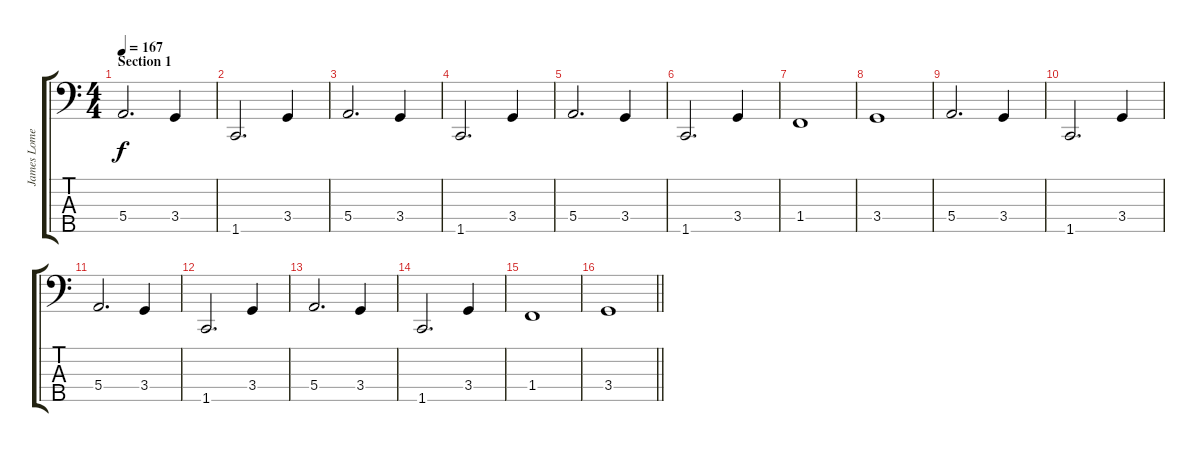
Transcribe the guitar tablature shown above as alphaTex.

\track ("James Lomenzo" "James Lome") {instrument electricbasspick}
\staff {score tabs}
\tuning (G2 D2 A1 E1 B0) {hide}
\ts (4 4)
\section ("" "Section 1")
\tempo 167
\clef f4
\ks c
5.4.2{d dy f instrument electricbasspick} 3.4.4 |
1.5.2{d} 3.4.4 |
5.4.2{d} 3.4.4 |
1.5.2{d} 3.4.4 |
5.4.2{d} 3.4.4 |
1.5.2{d} 3.4.4 |
1.4.1 |
3.4.1 |
5.4.2{d} 3.4.4 |
1.5.2{d} 3.4.4 |
5.4.2{d} 3.4.4 |
1.5.2{d} 3.4.4 |
5.4.2{d} 3.4.4 |
1.5.2{d} 3.4.4 |
1.4.1 |
\barLineRight lightlight
3.4.1
